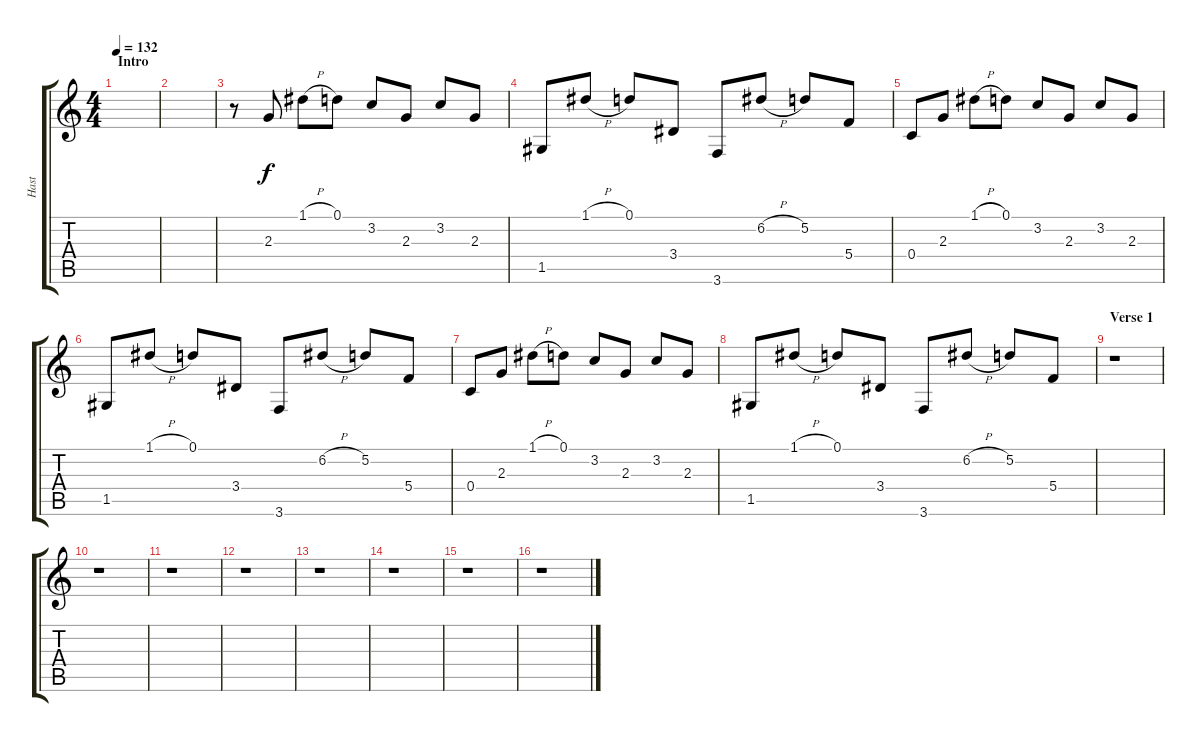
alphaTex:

\track ("Hast" "Hast") {instrument distortionguitar}
\staff {score tabs}
\tuning (D4 A3 F3 C3 G2 D2) {hide}
\ts (4 4)
\section ("" "Intro")
\tempo 132
\clef g2
\ks c
|
|
r.8 2.3.8 1.1{h}.8 0.1.8 3.2.8 2.3.8 3.2.8 2.3.8 |
1.5.8 1.1{h}.8 0.1.8 3.4.8 3.6.8 6.2{h}.8 5.2.8 5.4.8 |
0.4.8 2.3.8 1.1{h}.8 0.1.8 3.2.8 2.3.8 3.2.8 2.3.8 |
1.5.8 1.1{h}.8 0.1.8 3.4.8 3.6.8 6.2{h}.8 5.2.8 5.4.8 |
0.4.8 2.3.8 1.1{h}.8 0.1.8 3.2.8 2.3.8 3.2.8 2.3.8 |
1.5.8 1.1{h}.8 0.1.8 3.4.8 3.6.8 6.2{h}.8 5.2.8 5.4.8 |
\section ("" "Verse 1")
r.1 |
r.1 |
r.1 |
r.1 |
r.1 |
r.1 |
r.1 |
r.1
